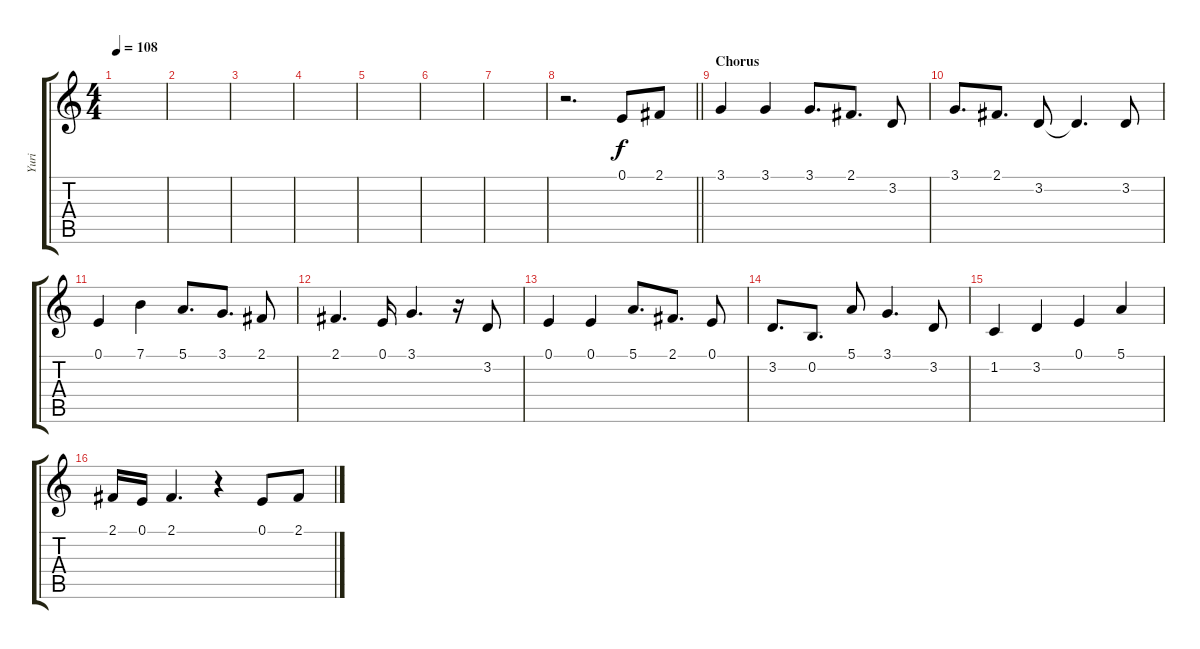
\track ("Yuri" "Yuri") {instrument clarinet}
\staff {score tabs}
\tuning (E4 B3 G3 D3 A2 E2) {hide}
\ts (4 4)
\tempo 108
\clef g2
\ks c
|
|
|
|
|
|
|
\barLineRight lightlight
r.2{d} 0.1.8 2.1.8 |
\section ("" "Chorus")
3.1.4 3.1.4 3.1.8{d} 2.1.8{d} 3.2.8 |
3.1.8{d} 2.1.8{d} 3.2.8 3.2{t}.4{d} 3.2.8 |
0.1.4 7.1.4 5.1.8{d} 3.1.8{d} 2.1.8 |
2.1.4{d} 0.1.16 3.1.4{d} r.16 3.2.8 |
0.1.4 0.1.4 5.1.8{d} 2.1.8{d} 0.1.8 |
3.2.8{d} 0.2.8{d} 5.1.8 3.1.4{d} 3.2.8 |
1.2.4 3.2.4 0.1.4 5.1.4 |
2.1.16 0.1.16 2.1.4{d} r.4 0.1.8 2.1.8
